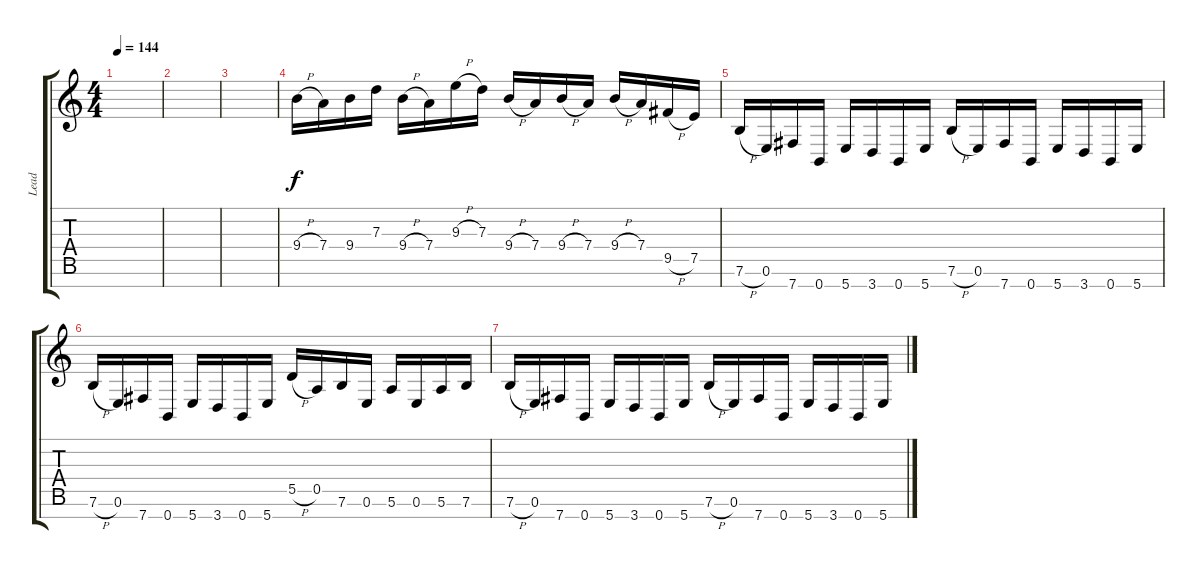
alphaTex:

\track ("Lead" "Lead") {instrument distortionguitar}
\staff {score tabs}
\tuning (E4 B3 G3 D3 A2 E2 B1) {hide}
\ts (4 4)
\tempo 144
\clef g2
\ks c
|
|
|
9.4{h}.16 7.4.16 9.4.16 7.3.16 9.4{h}.16 7.4.16 9.3{h}.16 7.3.16 9.4{h}.16 7.4.16 9.4{h}.16 7.4.16 9.4{h}.16 7.4.16 9.5{h}.16 7.5.16 |
7.6{h}.16 0.6.16 7.7.16 0.7.16 5.7.16 3.7.16 0.7.16 5.7.16 7.6{h}.16 0.6.16 7.7.16 0.7.16 5.7.16 3.7.16 0.7.16 5.7.16 |
7.6{h}.16 0.6.16 7.7.16 0.7.16 5.7.16 3.7.16 0.7.16 5.7.16 5.5{h}.16 0.5.16 7.6.16 0.6.16 5.6.16 0.6.16 5.6.16 7.6.16 |
7.6{h}.16 0.6.16 7.7.16 0.7.16 5.7.16 3.7.16 0.7.16 5.7.16 7.6{h}.16 0.6.16 7.7.16 0.7.16 5.7.16 3.7.16 0.7.16 5.7.16
